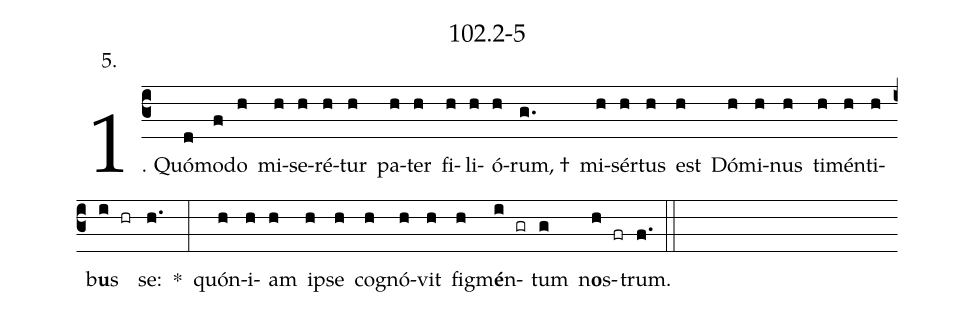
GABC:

name: 102.2-5;
annotation: 5.;
%%
(c3)1. Quó(d)mo(f)do(h) mi(h)se(h)ré(h)tur(h) pa(h)ter(h) fi(h)li(h)ó(h)rum, †(g.) mi(h)sér(h)tus(h) est(h) Dó(h)mi(h)nus(h) ti(h)mén(h)ti(h)b<b>u</b>s(i hr) se:(h.) *(:) quón(h)i(h)am(h) ip(h)se(h) co(h)gnó(h)vit(h) fig(h)m<b>é</b>n(i gr)tum(g) n<b>o</b>s(h fr)trum.(f.) (::)
